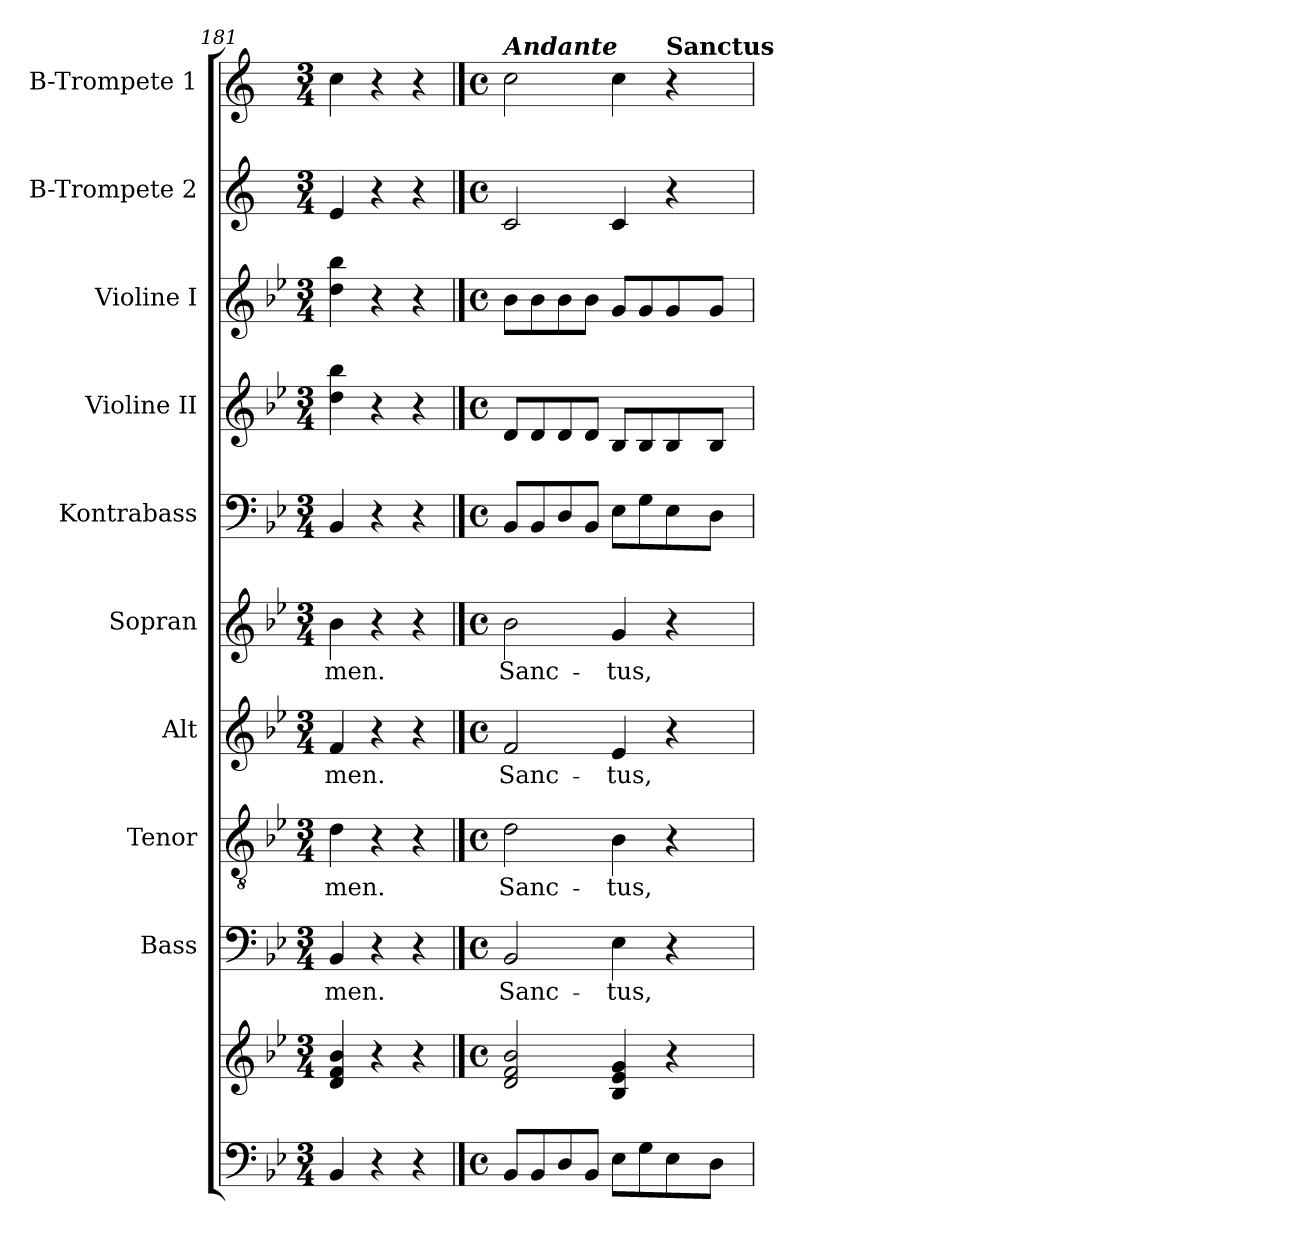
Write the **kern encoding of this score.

**kern	**kern	**kern	**text	**kern	**text	**kern	**text	**kern	**text	**kern	**kern	**kern	**kern	**kern
*part10	*part10	*part9	*part9	*part8	*part8	*part7	*part7	*part6	*part6	*part5	*part4	*part3	*part2	*part1
*staff11	*staff10	*staff9	*staff9	*staff8	*staff8	*staff7	*staff7	*staff6	*staff6	*staff5	*staff4	*staff3	*staff2	*staff1
*	*	*I"Bass	*	*I"Tenor	*	*I"Alt	*	*I"Sopran	*	*I"Kontrabass	*I"Violine II	*I"Violine I	*I"B-Trompete 2	*I"B-Trompete 1
*	*	*I'B.	*	*I'T.	*	*I'A.	*	*I'S.	*	*I'Kb.	*I'Vl. II	*I'Vl. I	*I'B Trp. 2	*I'B Trp. 1
*clefF4	*clefG2	*clefF4	*	*clefGv2	*	*clefG2	*	*clefG2	*	*clefF4	*clefG2	*clefG2	*clefG2	*clefG2
*	*	*	*	*	*	*	*	*	*	*ITrd7c12	*	*	*ITrd1c2	*ITrd1c2
*k[b-e-]	*k[b-e-]	*k[b-e-]	*	*k[b-e-]	*	*k[b-e-]	*	*k[b-e-]	*	*k[b-e-]	*k[b-e-]	*k[b-e-]	*k[b-e-]	*k[b-e-]
*B-:	*B-:	*B-:	*	*B-:	*	*B-:	*	*B-:	*	*B-:	*B-:	*B-:	*B-:	*B-:
*M3/4	*M3/4	*M3/4	*	*M3/4	*	*M3/4	*	*M3/4	*	*M3/4	*M3/4	*M3/4	*M3/4	*M3/4
=181	=181	=181	=181	=181	=181	=181	=181	=181	=181	=181	=181	=181	=181	=181
!	!	!	!LO:LY:b	!	!LO:LY:b	!	!LO:LY:b	!	!LO:LY:b	!	!	!	!	!
4BB-/	4d/ 4f/ 4b-/	4BB-/	-men.	4d\	-men.	4f/	-men.	4b-\	-men.	4BBB-/	4dd\ 4bb-\	4dd\ 4bb-\	4d/	4b-\
4r	4r	4r	.	4r	.	4r	.	4r	.	4r	4r	4r	4r	4r
4r	4r	4r	.	4r	.	4r	.	4r	.	4r	4r	4r	4r	4r
!!LO:PB:g=z
==182	==182	==182	==182	==182	==182	==182	==182	==182	==182	==182	==182	==182	==182	==182
*M4/4	*M4/4	*M4/4	*	*M4/4	*	*M4/4	*	*M4/4	*	*M4/4	*M4/4	*M4/4	*M4/4	*M4/4
*met(c)	*met(c)	*met(c)	*	*met(c)	*	*met(c)	*	*met(c)	*	*met(c)	*met(c)	*met(c)	*met(c)	*met(c)
!	!	!	!	!	!	!	!	!	!	!	!	!	!	!LO:TX:a:Bi:t=Andante
!	!	!	!LO:LY:b	!	!LO:LY:b	!	!LO:LY:b	!	!LO:LY:b	!	!	!	!	!
8BB-/L	2d/ 2f/ 2b-/	2BB-/	Sanc-	2d\	Sanc-	2f/	Sanc-	2b-\	Sanc-	8BBB-/L	8d/L	8b-\L	2B-/	2b-\
8BB-/	.	.	.	.	.	.	.	.	.	8BBB-/	8d/	8b-\	.	.
8D/	.	.	.	.	.	.	.	.	.	8DD/	8d/	8b-\	.	.
8BB-/J	.	.	.	.	.	.	.	.	.	8BBB-/J	8d/J	8b-\J	.	.
!	!	!	!LO:LY:b	!	!LO:LY:b	!	!LO:LY:b	!	!LO:LY:b	!	!	!	!	!
8E-\L	4B-/ 4e-/ 4g/	4E-\	-tus,	4B-\	-tus,	4e-/	-tus,	4g/	-tus,	8EE-\L	8B-/L	8g/L	4B-/	4b-\
8G\	.	.	.	.	.	.	.	.	.	8GG\	8B-/	8g/	.	.
!	!	!	!	!	!	!	!	!	!	!	!	!	!	!LO:TX:a:B:t=Sanctus
8E-\	4r	4r	.	4r	.	4r	.	4r	.	8EE-\	8B-/	8g/	4r	4r
8D\J	.	.	.	.	.	.	.	.	.	8DD\J	8B-/J	8g/J	.	.
=	=	=	=	=	=	=	=	=	=	=	=	=	=	=
*-	*-	*-	*-	*-	*-	*-	*-	*-	*-	*-	*-	*-	*-	*-
